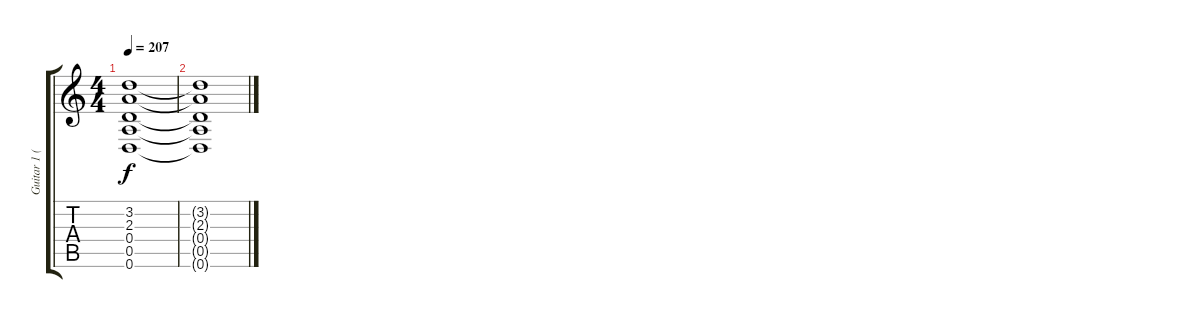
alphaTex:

\track ("Guitar 1 (Matt)" "Guitar 1 (") {instrument distortionguitar}
\staff {score tabs}
\tuning (E4 B3 G3 D3 A2 D2) {hide}
\ts (4 4)
\tempo 207
\clef g2
\ks c
(3.2{t} 2.3{t} 0.4{t} 0.5{t} 0.6{t}).1{dy f} |
(3.2{t} 2.3{t} 0.4{t} 0.5{t} 0.6{t}).1
